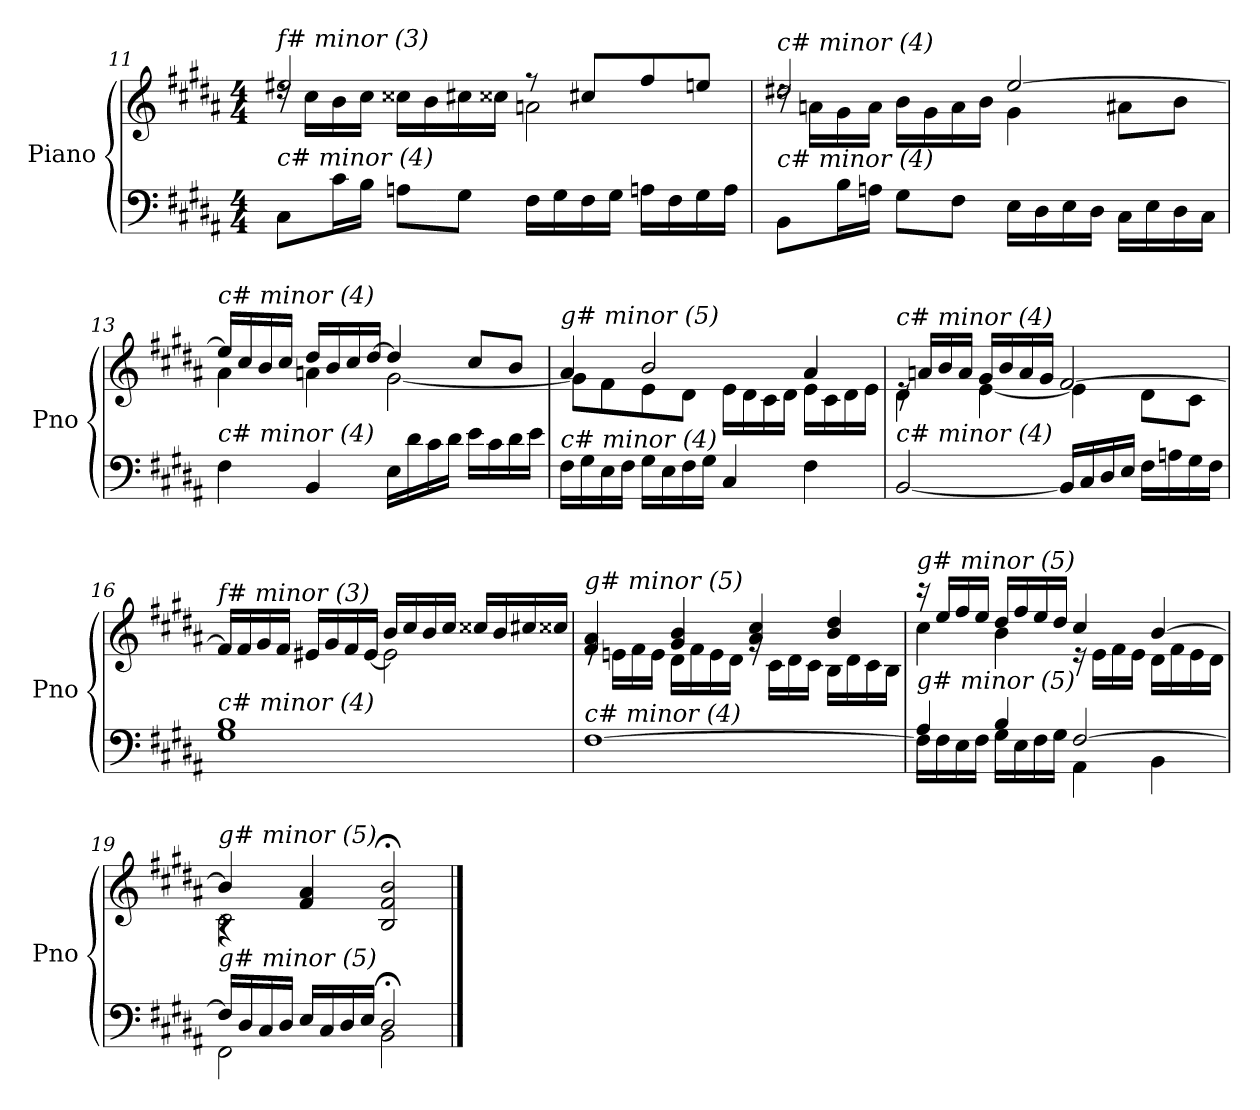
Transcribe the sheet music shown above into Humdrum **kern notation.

**kern	**kern
*part1	*part1
*staff2	*staff1
*I"Piano	*
*I'Pno	*
*clefF4	*clefG2
*k[f#c#g#d#a#]	*k[f#c#g#d#a#]
*M4/4	*M4/4
=11	=11
*	*^
!	!LO:TX:i:t=f# minor (3)	!
!LO:TX:i:t=c# minor (4)	!	!
8C#\L	2ee#X/	16rdd
.	.	16cc#\LL
16c#\L	.	16b\
16B\JJ	.	16cc#\JJ
8An\L	.	16cc##Xi\LL
.	.	16b\
8G#\J	.	16cc#\
.	.	16cc##Xi\JJ
16F#\LL	8r	2an\
16G#\	.	.
16F#\	8cc#/L	.
16G#\JJ	.	.
16An\LL	8ff#/	.
16F#\	.	.
16G#\	8een/J	.
16A\JJ	.	.
=12	=12	=12
!	!LO:TX:i:t=c# minor (4)	!
!LO:TX:i:t=c# minor (4)	!	!
8BB\L	2dd#X/	16rdd
.	.	16an\LL
16B\L	.	16g#\
16An\JJ	.	16a\JJ
8G#\L	.	16b\LL
.	.	16g#\
8F#\J	.	16a\
.	.	16b\JJ
16E\LL	[2ee/	4g#\
16D#\	.	.
16E\	.	.
16D#\JJ	.	.
16C#\LL	.	8a#X\L
16E\	.	.
16D#\	.	8b\J
16C#\JJ	.	.
!!LO:LB:g=z	!!
=13	=13	=13
!	!LO:TX:i:t=c# minor (4)	!
!LO:TX:i:t=c# minor (4)	!	!
4F#\	16ee/LL]	4a#\
.	16cc#/	.
.	16b/	.
.	16cc#/JJ	.
4BB/	16dd#/LL	4an\
.	16b/	.
.	16cc#/	.
.	[16dd#/JJ	.
16E\LL	4dd#/]	[2g#\
16d#\	.	.
16c#\	.	.
16d#\JJ	.	.
16e\LL	8cc#/L	.
16c#\	.	.
16d#\	8b/J	.
16e\JJ	.	.
=14	=14	=14
!	!LO:TX:i:t=g# minor (5)	!
!LO:TX:i:t=c# minor (4)	!	!
16F#\LL	4a#/	8g#\L]
16G#\	.	.
16E\	.	8f#\
16F#\JJ	.	.
16G#\LL	2b/	8e\
16E\	.	.
16F#\	.	8d#\J
16G#\JJ	.	.
4C#/	.	16e\LL
.	.	16d#\
.	.	16c#\
.	.	16d#\JJ
4F#\	4a#/	16e\LL
.	.	16c#\
.	.	16d#\
.	.	16e\JJ
=15	=15	=15
!	!LO:TX:i:t=c# minor (4)	!
!LO:TX:i:t=c# minor (4)	!	!
[2BB/	16re	4d#\
.	16an/LL	.
.	16b/	.
.	16a/JJ	.
.	16g#/LL	[4e\
.	16b/	.
.	16a/	.
.	16g#/JJ	.
16BB/LL]	[2f#/	4e\]
16C#/	.	.
16D#/	.	.
16E/JJ	.	.
16F#\LL	.	8d#\L
16An\	.	.
16G#\	.	8c#\J
16F#\JJ	.	.
!!LO:PB:g=z	!!
=16	=16	=16
*^	*	*
!	!	!LO:TX:i:t=f# minor (3)	!
!LO:TX:i:t=c# minor (4)	!	!	!
2ryy	1G# 1B	16f#/LL]	2ryy
.	.	16f#/	.
.	.	16g#/	.
.	.	16f#/JJ	.
.	.	16e#X/LL	.
.	.	16g#/	.
.	.	16f#/	.
.	.	[16e#/JJ	.
2ryy	.	2e#\]	16b/LL
.	.	.	16cc#/
.	.	.	16b/
.	.	.	16cc#/JJ
.	.	.	16cc##Xi/LL
.	.	.	16b/
.	.	.	16cc#/
.	.	.	16cc##Xi/JJ
*v	*v	*	*
=17	=17	=17
!	!LO:TX:i:t=g# minor (5)	!
!LO:TX:i:t=c# minor (4)	!	!
[1F#	4f#/ 4a#/	16rg
.	.	16en\LL
.	.	16f#\
.	.	16e\JJ
.	4g#/ 4b/	16d#\LL
.	.	16f#\
.	.	16e\
.	.	16d#\JJ
.	4a#/ 4cc#/	16rg
.	.	16c#\LL
.	.	16d#\
.	.	16c#\JJ
.	4b/ 4dd#/	16B\LL
.	.	16d#\
.	.	16c#\
.	.	16B\JJ
!!LO:LB:g=z	!!
=18	=18	=18
*^	*	*
!	!	!LO:TX:i:t=g# minor (5)	!
!LO:TX:i:t=g# minor (5)	!	!	!
16F#\LL]	4A#/	16r	4cc#\
16F#\	.	16ee/LL	.
16E\	.	16ff#/	.
16F#\JJ	.	16ee/JJ	.
16G#\LL	4B/	16dd#/LL	4b\
16E\	.	16ff#/	.
16F#\	.	16ee/	.
16G#\JJ	.	16dd#/JJ	.
[2F#/	4AA#\	4cc#/	16r
.	.	.	16e\LL
.	.	.	16f#\
.	.	.	16e\JJ
.	4BB\	[4b/	16d#\LL
.	.	.	16f#\
.	.	.	16e\
.	.	.	16d#\JJ
=19	=19	=19	=19
*^	*^	*	*^
!	!	!	!	!LO:TX:i:t=g# minor (5)	!	!
!LO:TX:i:t=g# minor (5)	!	!	!	!	!	!
2ryy	4ryy	16F#/LL]	2FF#\	4b/]	2c#\	4rA
.	.	16D#/	.	.	.	.
.	.	16C#/	.	.	.	.
.	.	16D#/JJ	.	.	.	.
.	2.ryy	16E/LL	.	4f#/ 4a#/	.	2.ryy
.	.	16C#/	.	.	.	.
.	.	16D#/	.	.	.	.
.	.	16E/JJ	.	.	.	.
2ryy	.	2D#/	2BB;\	2B/;< 2f#/;< 2b/;<	2ryy	.
*v	*v	*v	*v	*	*	*
*	*v	*v	*v
==	==
*-	*-
